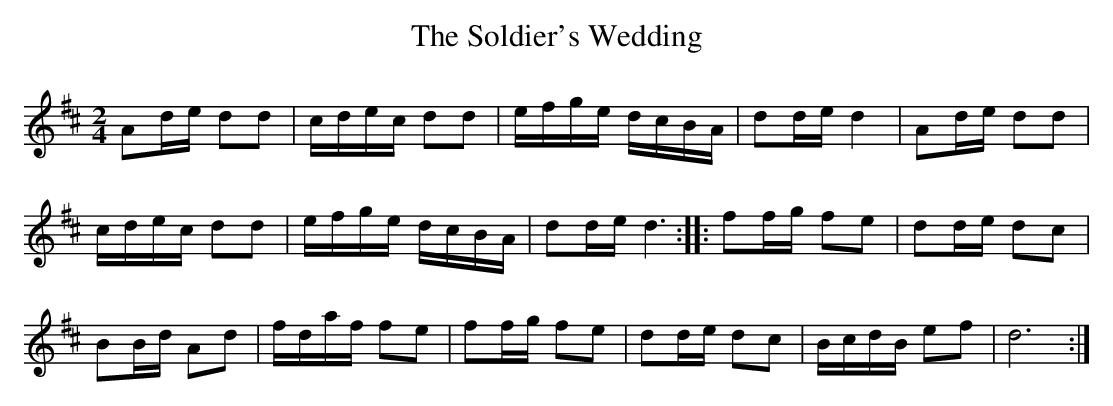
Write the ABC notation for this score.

X:1
T:Soldier's Wedding, The
M:2/4
L:1/8
K:D
Ad/e/ dd|c/d/e/c/ dd|e/f/g/e/ d/c/B/A/|dd/e/ d2|Ad/e/ dd|
c/d/e/c/ dd|e/f/g/e/ d/c/B/A/|dd/e/ d3:||:ff/g/ fe|dd/e/ dc|
BB/d/ Ad|f/d/a/f/ fe|ff/g/ fe|dd/e/ dc|B/c/d/B/ ef|d6:|
